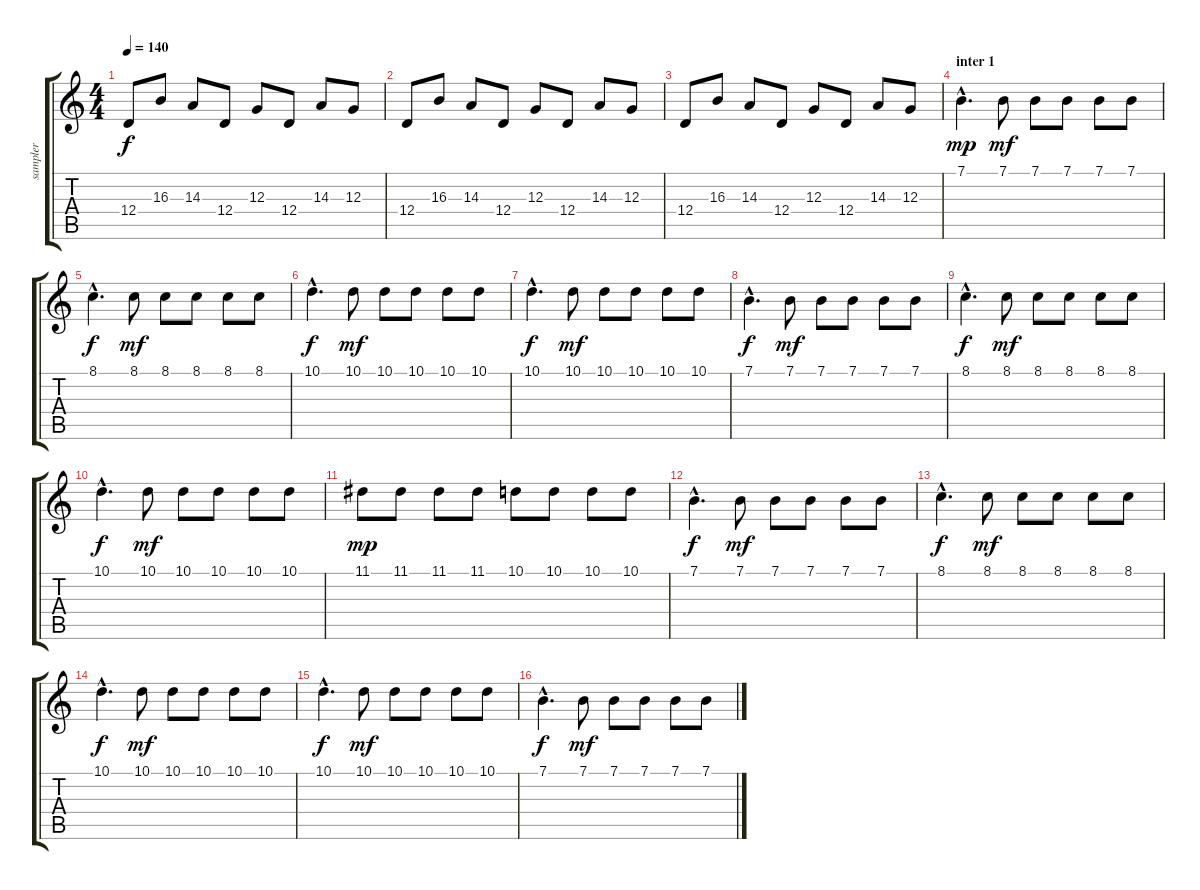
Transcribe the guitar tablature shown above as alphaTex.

\track ("sampler" "sampler") {instrument synthbrass2}
\staff {score tabs}
\tuning (E4 B3 G3 D3 A2 E2) {hide}
\ts (4 4)
\tempo 140
\clef g2
\ks c
12.4.8{dy f} 16.3.8 14.3.8 12.4.8 12.3.8 12.4.8 14.3.8 12.3.8 |
12.4.8{volume 13 balance 4} 16.3.8 14.3.8 12.4.8 12.3.8 12.4.8 14.3.8 12.3.8 |
12.4.8 16.3.8 14.3.8 12.4.8 12.3.8 12.4.8 14.3.8 12.3.8 |
\section ("" "inter 1")
7.1{hac}.4{d dy mp volume 9 balance 2 instrument pad3polysynth} 7.1.8{dy mf} 7.1.8 7.1.8 7.1.8 7.1.8 |
8.1{hac}.4{d dy f} 8.1.8{dy mf} 8.1.8 8.1.8 8.1.8 8.1.8 |
10.1{hac}.4{d dy f} 10.1.8{dy mf} 10.1.8 10.1.8 10.1.8 10.1.8 |
10.1{hac}.4{d dy f} 10.1.8{dy mf} 10.1.8 10.1.8 10.1.8 10.1.8 |
7.1{hac}.4{d dy f} 7.1.8{dy mf} 7.1.8 7.1.8 7.1.8 7.1.8 |
8.1{hac}.4{d dy f} 8.1.8{dy mf} 8.1.8 8.1.8 8.1.8 8.1.8 |
10.1{hac}.4{d dy f} 10.1.8{dy mf} 10.1.8 10.1.8 10.1.8 10.1.8 |
11.1.8{dy mp} 11.1.8 11.1.8 11.1.8 10.1.8 10.1.8 10.1.8 10.1.8 |
7.1{hac}.4{d dy f} 7.1.8{dy mf} 7.1.8 7.1.8 7.1.8 7.1.8 |
8.1{hac}.4{d dy f} 8.1.8{dy mf} 8.1.8 8.1.8 8.1.8 8.1.8 |
10.1{hac}.4{d dy f} 10.1.8{dy mf} 10.1.8 10.1.8 10.1.8 10.1.8 |
10.1{hac}.4{d dy f} 10.1.8{dy mf} 10.1.8 10.1.8 10.1.8 10.1.8 |
7.1{hac}.4{d dy f} 7.1.8{dy mf} 7.1.8 7.1.8 7.1.8 7.1.8
